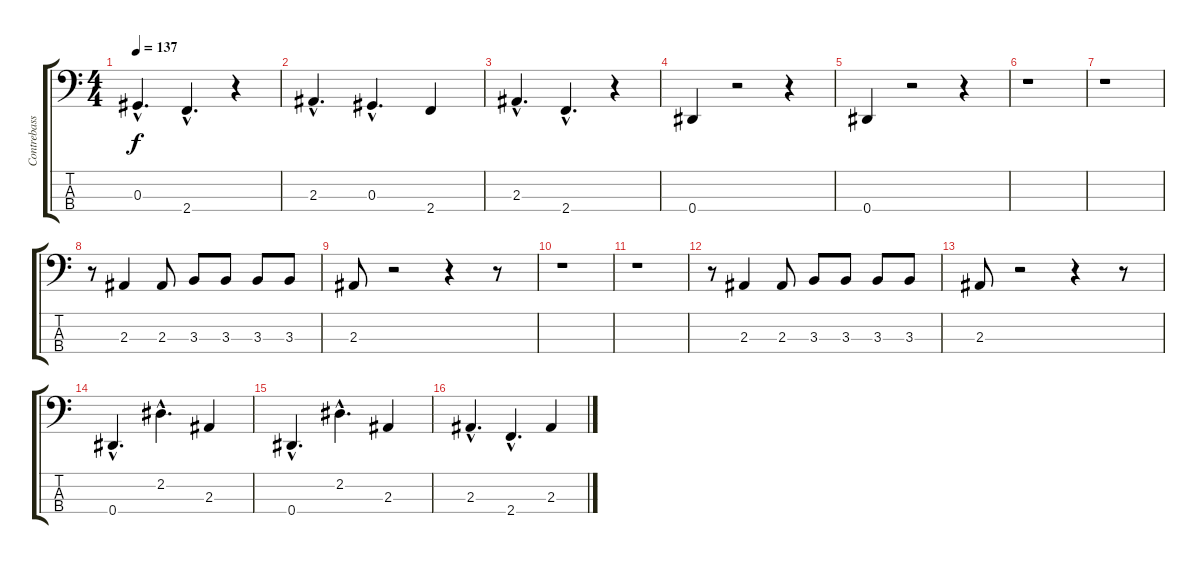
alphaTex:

\track ("Contrebasse  (b)" "Contrebass") {instrument acousticbass}
\staff {score tabs}
\tuning (Gb2 Db2 Ab1 Eb1) {hide}
\ts (4 4)
\tempo 137
\clef f4
\ks c
0.3{hac}.4{d dy f} 2.4{hac}.4{d} r.4 |
2.3{hac}.4{d} 0.3{hac}.4{d} 2.4.4 |
2.3{hac}.4{d} 2.4{hac}.4{d} r.4 |
0.4.4 r.2 r.4 |
0.4.4 r.2 r.4 |
r.1 |
r.1 |
r.8 2.3.4 2.3.8 3.3.8 3.3.8 3.3.8 3.3.8 |
2.3.8 r.2 r.4 r.8 |
r.1 |
r.1 |
r.8 2.3.4 2.3.8 3.3.8 3.3.8 3.3.8 3.3.8 |
2.3.8 r.2 r.4 r.8 |
0.4{hac}.4{d} 2.2{hac}.4{d} 2.3.4 |
0.4{hac}.4{d} 2.2{hac}.4{d} 2.3.4 |
2.3{hac}.4{d} 2.4{hac}.4{d} 2.3.4
